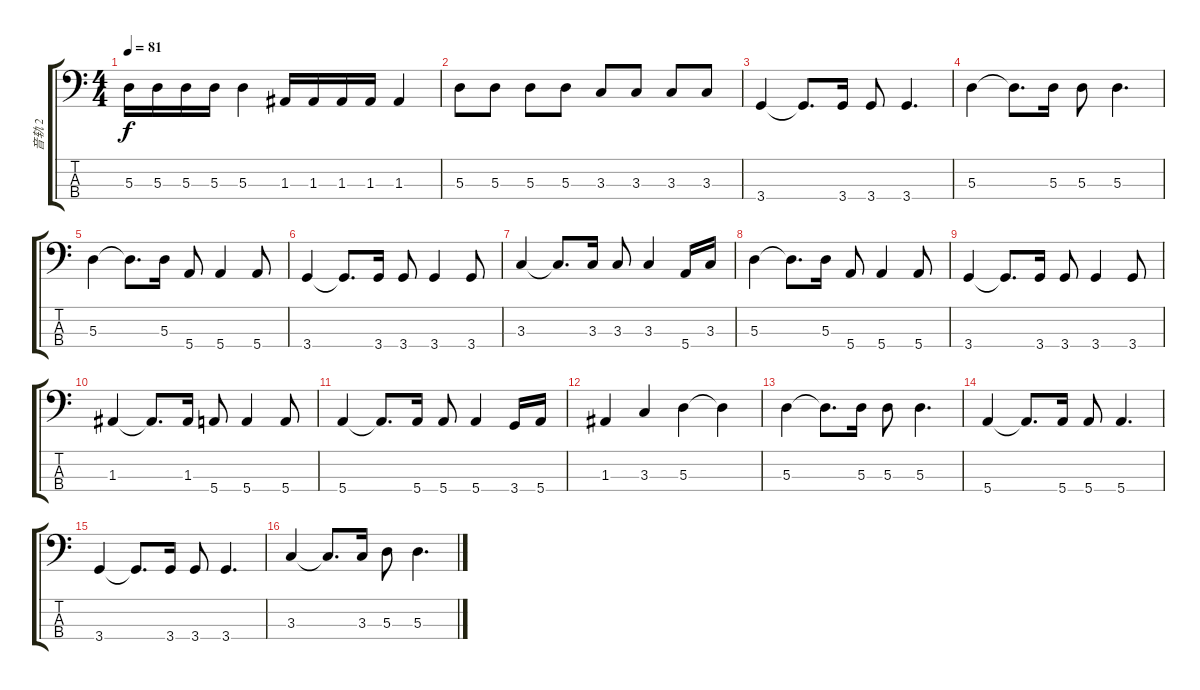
\track ("音轨 2" "音轨 2") {instrument electricbassfinger}
\staff {score tabs}
\tuning (G2 D2 A1 E1) {hide}
\ts (4 4)
\tempo 81
\clef f4
\ks c
5.3.16{dy f} 5.3.16 5.3.16 5.3.16 5.3.4 1.3.16 1.3.16 1.3.16 1.3.16 1.3.4 |
5.3.8 5.3.8 5.3.8 5.3.8 3.3.8 3.3.8 3.3.8 3.3.8 |
3.4.4 3.4{t}.8{d} 3.4.16 3.4.8 3.4.4{d} |
5.3.4 5.3{t}.8{d} 5.3.16 5.3.8 5.3.4{d} |
5.3.4 5.3{t}.8{d} 5.3.16 5.4.8 5.4.4 5.4.8 |
3.4.4 3.4{t}.8{d} 3.4.16 3.4.8 3.4.4 3.4.8 |
3.3.4 3.3{t}.8{d} 3.3.16 3.3.8 3.3.4 5.4.16 3.3.16 |
5.3.4 5.3{t}.8{d} 5.3.16 5.4.8 5.4.4 5.4.8 |
3.4.4 3.4{t}.8{d} 3.4.16 3.4.8 3.4.4 3.4.8 |
1.3.4 1.3{t}.8{d} 1.3.16 5.4.8 5.4.4 5.4.8 |
5.4.4 5.4{t}.8{d} 5.4.16 5.4.8 5.4.4 3.4.16 5.4.16 |
1.3.4 3.3.4 5.3.4 5.3{t}.4 |
5.3.4 5.3{t}.8{d} 5.3.16 5.3.8 5.3.4{d} |
5.4.4 5.4{t}.8{d} 5.4.16 5.4.8 5.4.4{d} |
3.4.4 3.4{t}.8{d} 3.4.16 3.4.8 3.4.4{d} |
3.3.4 3.3{t}.8{d} 3.3.16 5.3.8 5.3.4{d}
